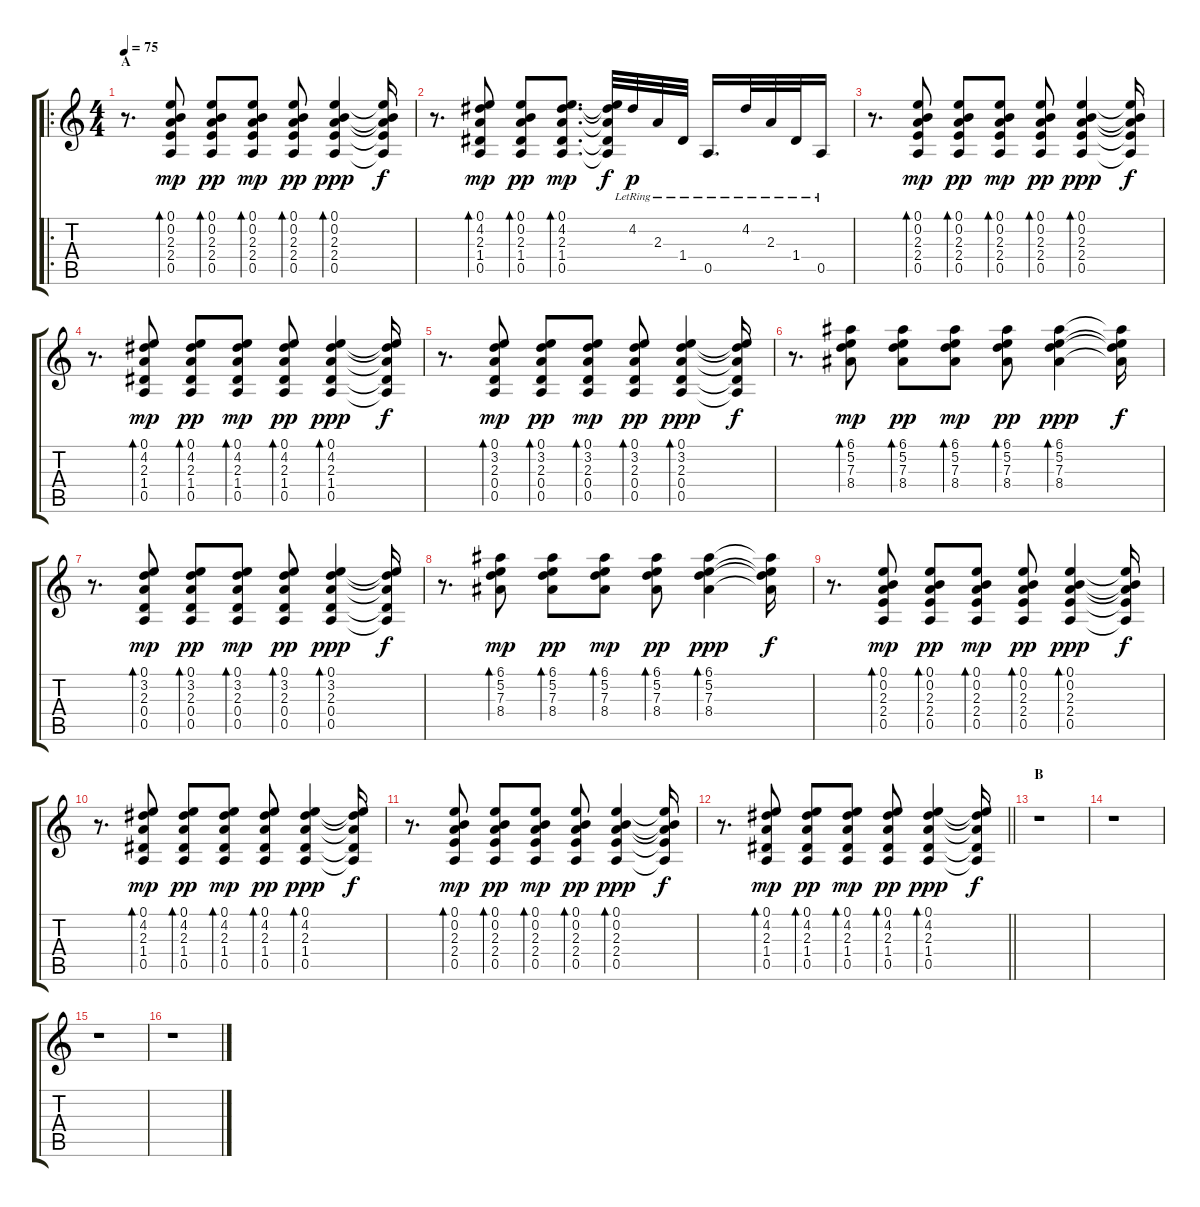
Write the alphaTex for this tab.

\track "" {instrument acousticguitarsteel}
\staff {score tabs}
\tuning (E4 B3 G3 D3 A2 E2) {hide}
\ro
\ts (4 4)
\section ("" "A")
\tempo 75
\clef g2
\ks c
r.8{d dy mp instrument acousticguitarsteel} (0.1 0.2 2.3 2.4 0.5).8{bd 60} (0.1 0.2 2.3 2.4 0.5).8{bd 60 dy pp} (0.1 0.2 2.3 2.4 0.5).8{bd 60 dy mp} (0.1 0.2 2.3 2.4 0.5).8{bd 60 dy pp} (0.1 0.2 2.3 2.4 0.5).4{bd 60 dy ppp} (0.1{t} 0.2{t} 2.3{t} 2.4{t} 0.5{t}).16{dy f} |
r.8{d} (0.1 4.2 2.3 1.4 0.5).8{bd 60 dy mp} (0.1 0.2 2.3 1.4 0.5).8{bd 60 dy pp} (0.1 4.2 2.3 1.4 0.5).8{d bd 60 dy mp} (0.1{t} 4.2{t} 2.3{t} 1.4{t} 0.5{t}).32{dy f} 4.2{lr}.32{dy p} 2.3{lr}.32 1.4{lr}.32 0.5{lr}.16{d} 4.2{lr}.32 2.3{lr}.32 1.4{lr}.32 0.5{lr}.16 |
r.8{d} (0.1 0.2 2.3 2.4 0.5).8{bd 60 dy mp} (0.1 0.2 2.3 2.4 0.5).8{bd 60 dy pp} (0.1 0.2 2.3 2.4 0.5).8{bd 60 dy mp} (0.1 0.2 2.3 2.4 0.5).8{bd 60 dy pp} (0.1 0.2 2.3 2.4 0.5).4{bd 60 dy ppp} (0.1{t} 0.2{t} 2.3{t} 2.4{t} 0.5{t}).16{dy f} |
r.8{d} (0.1 4.2 2.3 1.4 0.5).8{bd 60 dy mp} (0.1 4.2 2.3 1.4 0.5).8{bd 60 dy pp} (0.1 4.2 2.3 1.4 0.5).8{bd 60 dy mp} (0.1 4.2 2.3 1.4 0.5).8{bd 60 dy pp} (0.1 4.2 2.3 1.4 0.5).4{bd 60 dy ppp} (0.1{t} 4.2{t} 2.3{t} 1.4{t} 0.5{t}).16{dy f} |
r.8{d} (0.1 3.2 2.3 0.4 0.5).8{bd 60 dy mp} (0.1 3.2 2.3 0.4 0.5).8{bd 60 dy pp} (0.1 3.2 2.3 0.4 0.5).8{bd 60 dy mp} (0.1 3.2 2.3 0.4 0.5).8{bd 60 dy pp} (0.1 3.2 2.3 0.4 0.5).4{bd 60 dy ppp} (0.1{t} 3.2{t} 2.3{t} 0.4{t} 0.5{t}).16{dy f} |
r.8{d} (6.1 5.2 7.3 8.4).8{bd 60 dy mp} (6.1 5.2 7.3 8.4).8{bd 60 dy pp} (6.1 5.2 7.3 8.4).8{bd 60 dy mp} (6.1 5.2 7.3 8.4).8{bd 60 dy pp} (6.1 5.2 7.3 8.4).4{bd 60 dy ppp} (6.1{t} 5.2{t} 7.3{t} 8.4{t}).16{dy f} |
r.8{d} (0.1 3.2 2.3 0.4 0.5).8{bd 60 dy mp} (0.1 3.2 2.3 0.4 0.5).8{bd 60 dy pp} (0.1 3.2 2.3 0.4 0.5).8{bd 60 dy mp} (0.1 3.2 2.3 0.4 0.5).8{bd 60 dy pp} (0.1 3.2 2.3 0.4 0.5).4{bd 60 dy ppp} (0.1{t} 3.2{t} 2.3{t} 0.4{t} 0.5{t}).16{dy f} |
r.8{d} (6.1 5.2 7.3 8.4).8{bd 60 dy mp} (6.1 5.2 7.3 8.4).8{bd 60 dy pp} (6.1 5.2 7.3 8.4).8{bd 60 dy mp} (6.1 5.2 7.3 8.4).8{bd 60 dy pp} (6.1 5.2 7.3 8.4).4{bd 60 dy ppp} (6.1{t} 5.2{t} 7.3{t} 8.4{t}).16{dy f} |
r.8{d} (0.1 0.2 2.3 2.4 0.5).8{bd 60 dy mp} (0.1 0.2 2.3 2.4 0.5).8{bd 60 dy pp} (0.1 0.2 2.3 2.4 0.5).8{bd 60 dy mp} (0.1 0.2 2.3 2.4 0.5).8{bd 60 dy pp} (0.1 0.2 2.3 2.4 0.5).4{bd 60 dy ppp} (0.1{t} 0.2{t} 2.3{t} 2.4{t} 0.5{t}).16{dy f} |
r.8{d} (0.1 4.2 2.3 1.4 0.5).8{bd 60 dy mp} (0.1 4.2 2.3 1.4 0.5).8{bd 60 dy pp} (0.1 4.2 2.3 1.4 0.5).8{bd 60 dy mp} (0.1 4.2 2.3 1.4 0.5).8{bd 60 dy pp} (0.1 4.2 2.3 1.4 0.5).4{bd 60 dy ppp} (0.1{t} 4.2{t} 2.3{t} 1.4{t} 0.5{t}).16{dy f} |
r.8{d} (0.1 0.2 2.3 2.4 0.5).8{bd 60 dy mp} (0.1 0.2 2.3 2.4 0.5).8{bd 60 dy pp} (0.1 0.2 2.3 2.4 0.5).8{bd 60 dy mp} (0.1 0.2 2.3 2.4 0.5).8{bd 60 dy pp} (0.1 0.2 2.3 2.4 0.5).4{bd 60 dy ppp} (0.1{t} 0.2{t} 2.3{t} 2.4{t} 0.5{t}).16{dy f} |
\barLineRight lightlight
r.8{d} (0.1 4.2 2.3 1.4 0.5).8{bd 60 dy mp} (0.1 4.2 2.3 1.4 0.5).8{bd 60 dy pp} (0.1 4.2 2.3 1.4 0.5).8{bd 60 dy mp} (0.1 4.2 2.3 1.4 0.5).8{bd 60 dy pp} (0.1 4.2 2.3 1.4 0.5).4{bd 60 dy ppp} (0.1{t} 4.2{t} 2.3{t} 1.4{t} 0.5{t}).16{dy f} |
\section ("" "B")
r.1 |
r.1 |
r.1 |
r.1
